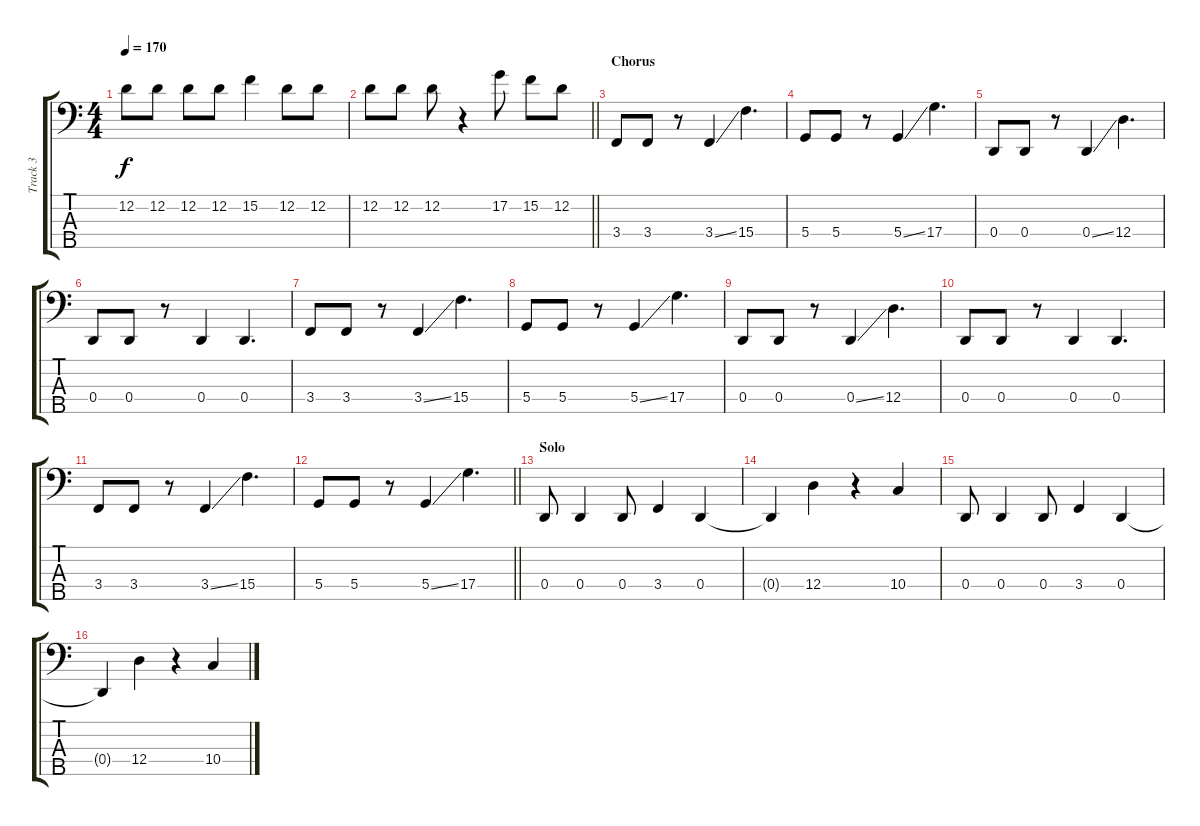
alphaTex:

\track ("Track 3" "Track 3") {instrument electricbassfinger}
\staff {score tabs}
\tuning (G2 D2 A1 D1 B0) {hide}
\ts (4 4)
\tempo 170
\clef f4
\ks c
12.2.8{dy f} 12.2.8 12.2.8 12.2.8 15.2.4 12.2.8 12.2.8 |
\barLineRight lightlight
12.2.8 12.2.8 12.2.8 r.4 17.2.8 15.2.8 12.2.8 |
\section ("" "Chorus")
3.4.8 3.4.8 r.8 3.4{ss}.4 15.4.4{d} |
5.4.8 5.4.8 r.8 5.4{ss}.4 17.4.4{d} |
0.4.8 0.4.8 r.8 0.4{ss}.4 12.4.4{d} |
0.4.8 0.4.8 r.8 0.4.4 0.4.4{d} |
3.4.8 3.4.8 r.8 3.4{ss}.4 15.4.4{d} |
5.4.8 5.4.8 r.8 5.4{ss}.4 17.4.4{d} |
0.4.8 0.4.8 r.8 0.4{ss}.4 12.4.4{d} |
0.4.8 0.4.8 r.8 0.4.4 0.4.4{d} |
3.4.8 3.4.8 r.8 3.4{ss}.4 15.4.4{d} |
\barLineRight lightlight
5.4.8 5.4.8 r.8 5.4{ss}.4 17.4.4{d} |
\section ("" "Solo")
0.4.8 0.4.4 0.4.8 3.4.4 0.4.4 |
0.4{t}.4 12.4.4 r.4 10.4.4 |
0.4.8 0.4.4 0.4.8 3.4.4 0.4.4 |
0.4{t}.4 12.4.4 r.4 10.4.4
